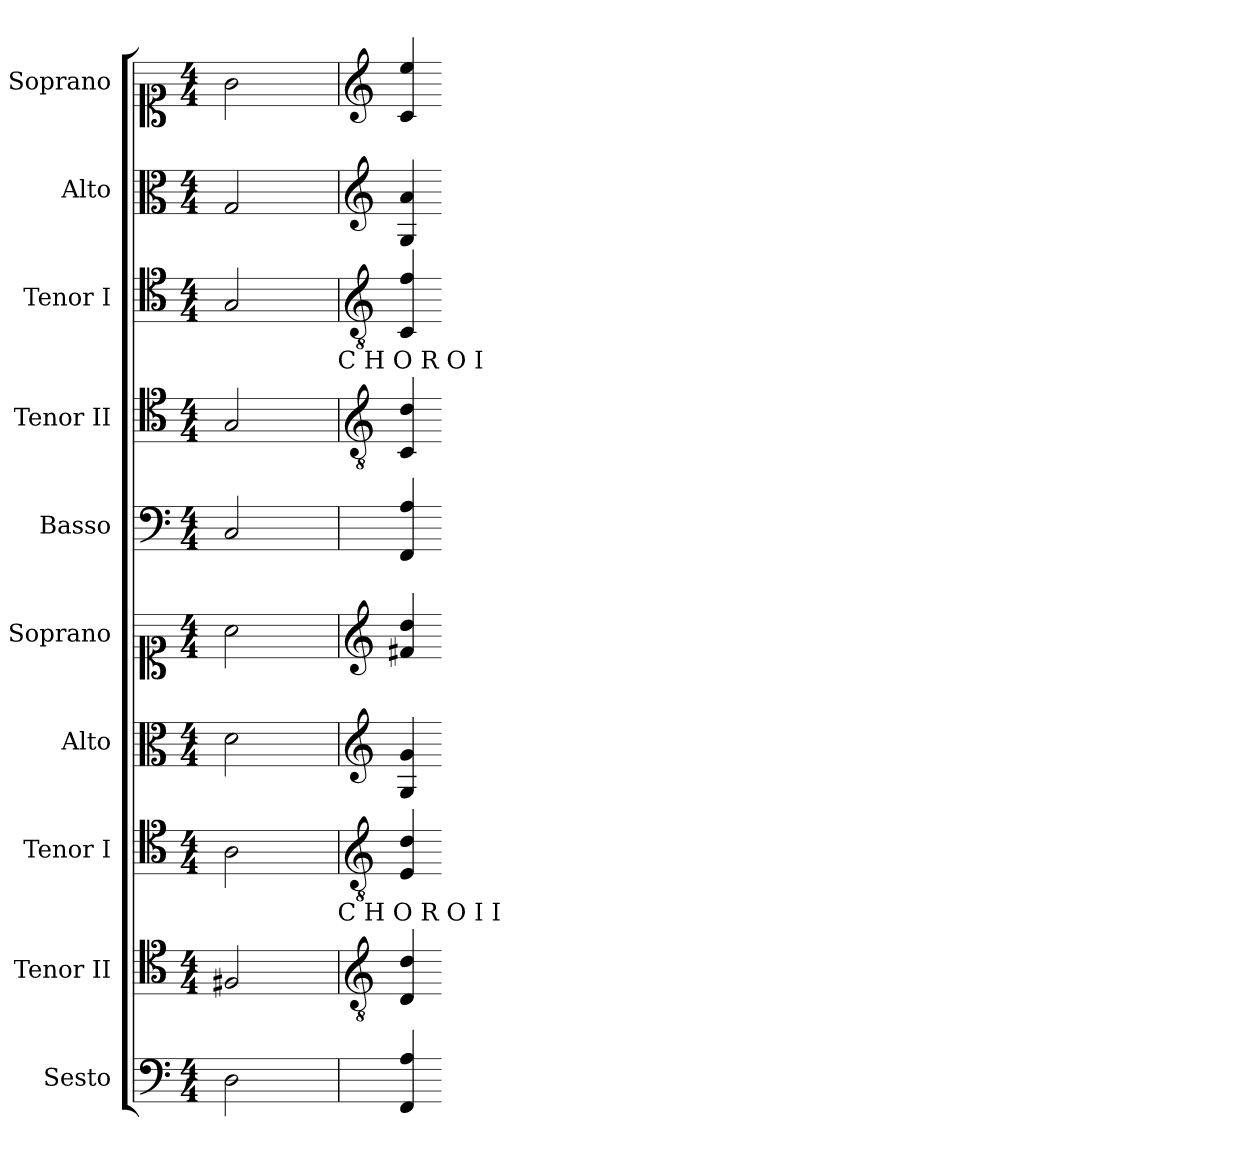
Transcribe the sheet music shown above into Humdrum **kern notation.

**kern	**kern	**kern	**kern	**kern	**kern	**kern	**kern	**kern	**kern
*part10	*part9	*part8	*part7	*part6	*part5	*part4	*part3	*part2	*part1
*staff10	*staff9	*staff8	*staff7	*staff6	*staff5	*staff4	*staff3	*staff2	*staff1
*I"Sesto	*I"Tenor II	*I"Tenor I	*I"Alto	*I"Soprano	*I"Basso	*I"Tenor II	*I"Tenor I	*I"Alto	*I"Soprano
*	*I'T.	*I'T.	*I'A.	*I'Sop.	*	*I'T.	*I'T.	*I'A.	*I'Sop.
!!LO:PB:g=z
*clefF4	*clefC4	*clefC4	*clefC3	*clefC1	*clefF4	*clefC4	*clefC4	*clefC3	*clefC1
*	*ITrd7c12	*ITrd7c12	*	*	*	*ITrd7c12	*ITrd7c12	*	*
*k[]	*k[]	*k[]	*k[]	*k[]	*k[]	*k[]	*k[]	*k[]	*k[]
*C:	*C:	*C:	*C:	*C:	*C:	*C:	*C:	*C:	*C:
*M4/4	*M4/4	*M4/4	*M4/4	*M4/4	*M4/4	*M4/4	*M4/4	*M4/4	*M4/4
=1	=1	=1	=1	=1	=1	=1	=1	=1	=1
!LO:N:head=open	!LO:N:head=open	!LO:N:head=open	!LO:N:head=open	!LO:N:head=open	!LO:N:head=open	!LO:N:head=open	!LO:N:head=open	!LO:N:head=open	!LO:N:head=open
*	*	*^	*	*	*	*	*^	*	*
2Di\	2FF#Xi/	2AAi\	4ryy	2di\	2ai\	2Ci/	2GGi/	2GGi/	4ryy	2Gi/	2gi\
.	.	.	8ryy	.	.	.	.	.	8ryy	.	.
.	.	.	16ryy	.	.	.	.	.	16ryy	.	.
.	.	.	32ryy	.	.	.	.	.	32ryy	.	.
.	.	.	64ryy	.	.	.	.	.	64ryy	.	.
.	.	.	128...ryy	.	.	.	.	.	128...ryy	.	.
!	!	!	!	!	!	!	!	!	!LO:TX:b:t=C H O R O  I	!	!
!	!	!	!LO:TX:b:t=C H O R O  I I	!	!	!	!	!	!	!	!
.	.	.	1024ryy	.	.	.	.	.	1024ryy	.	.
*	*	*v	*v	*	*	*	*	*v	*v	*	*
=2	=2	=2	=2	=2	=2	=2	=2	=2	=2
*	*clefGv2	*clefGv2	*clefG2	*clefG2	*	*clefGv2	*clefGv2	*clefG2	*clefG2
4FFi/ 4Ai	4DDi/ 4Di	4EEi/ 4Di	4Gi/ 4gi	4f#Xi/ 4ddi	4FFi/ 4Ai	4CCi/ 4Di	4CCi/ 4Fi	4Gi/ 4ai	4ci/ 4eei
=-	=-	=-	=-	=-	=-	=-	=-	=-	=-
*-	*-	*-	*-	*-	*-	*-	*-	*-	*-
